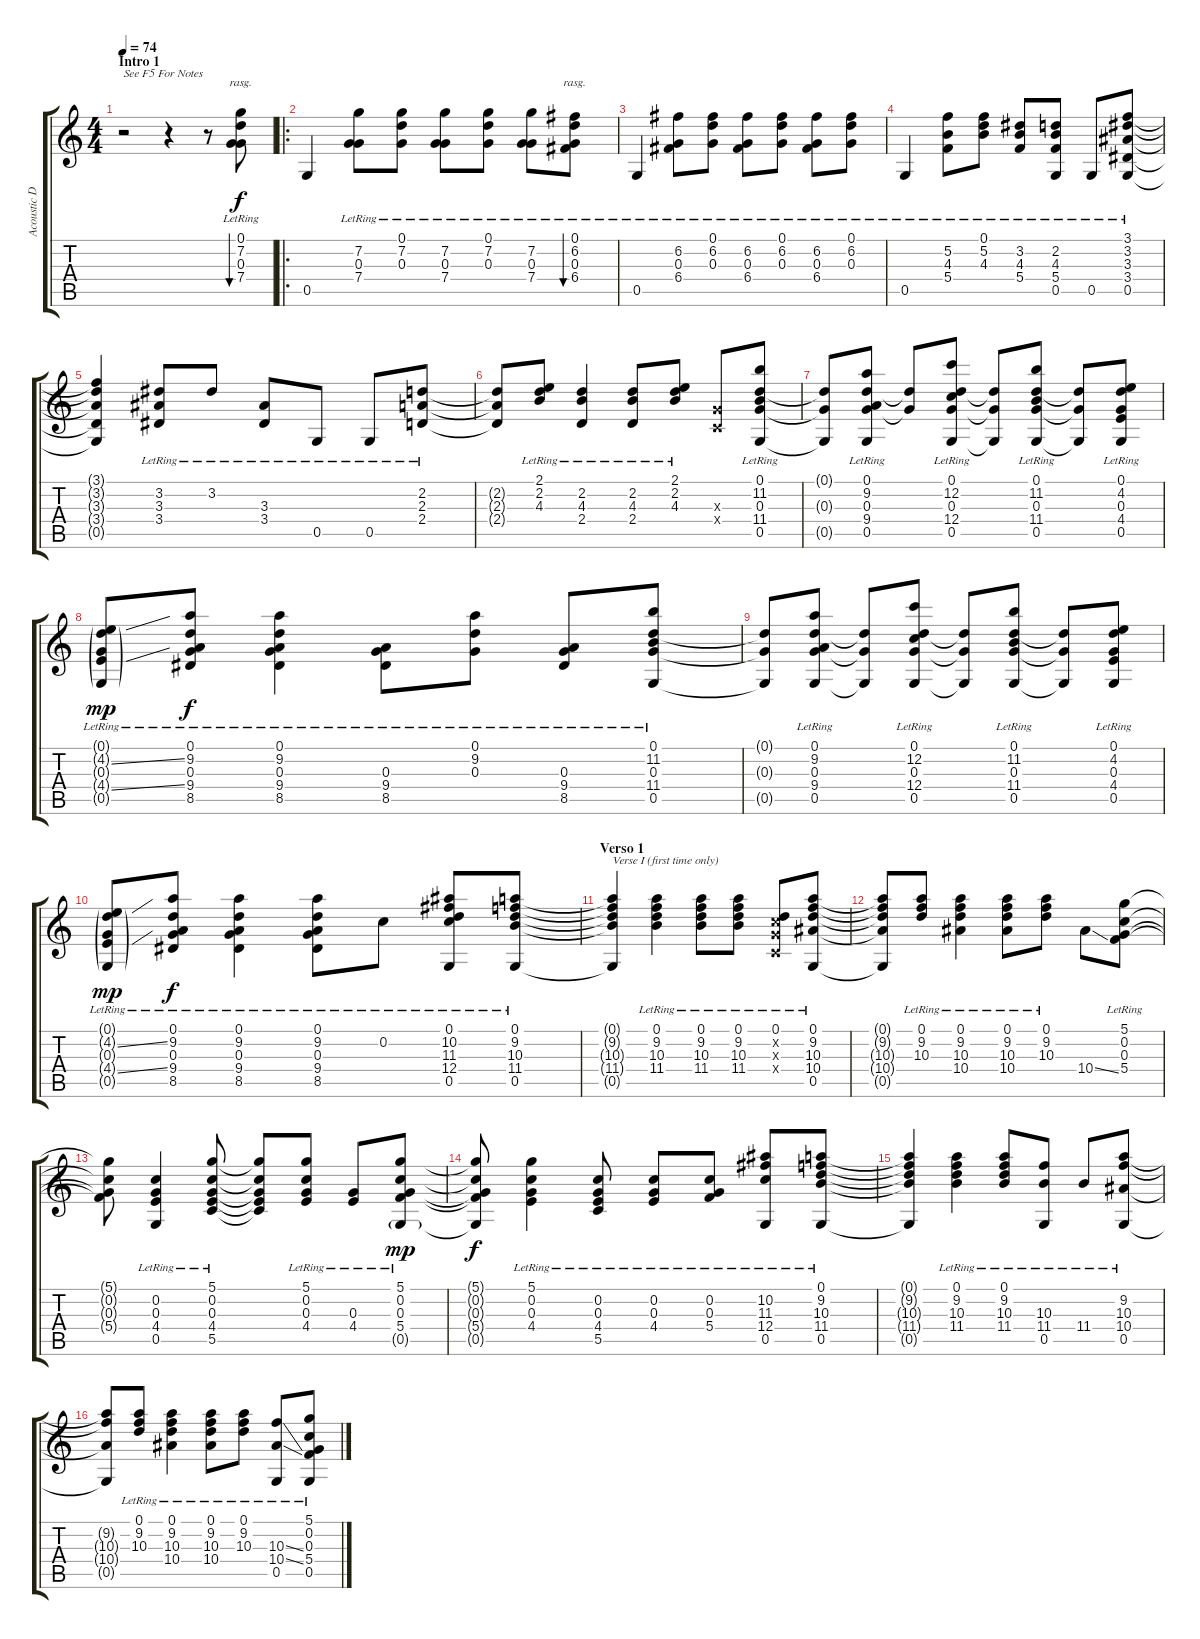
\track ("Acoustic DGCGCD" "Acoustic D") {instrument acousticguitarsteel}
\staff {score tabs}
\tuning (D4 C4 G3 C3 G2 D2) {hide}
\ts (4 4)
\section ("" "Intro 1")
\tempo 74
\clef g2
\ks c
r.2{txt "See F5 For Notes" dy f instrument acousticguitarsteel} r.4 r.8 (0.1{lr} 7.2{lr} 0.3{lr} 7.4{lr}).8{bu 480 rasg ii} |
\ro
0.5.4 (7.2{lr} 0.3{lr} 7.4{lr}).8 (0.1{lr} 7.2{lr} 0.3{lr}).8 (7.2{lr} 0.3{lr} 7.4{lr}).8 (0.1{lr} 7.2{lr} 0.3{lr}).8 (7.2{lr} 0.3{lr} 7.4{lr}).8 (0.1{lr} 6.2{lr} 0.3{lr} 6.4{lr}).8{bu 480 rasg ii} |
0.5{lr}.4 (6.2{lr} 0.3{lr} 6.4{lr}).8 (0.1{lr} 6.2{lr} 0.3{lr}).8 (6.2{lr} 0.3{lr} 6.4{lr}).8 (0.1{lr} 6.2{lr} 0.3{lr}).8 (6.2{lr} 0.3{lr} 6.4{lr}).8 (0.1{lr} 6.2{lr} 0.3{lr}).8 |
0.5{lr}.4 (5.2{lr} 4.3{lr} 5.4{lr}).8 (0.1{lr} 5.2{lr} 4.3{lr}).8 (3.2{lr} 4.3{lr} 5.4{lr}).8 (2.2{lr} 4.3{lr} 5.4{lr} 0.5{lr}).8 0.5{lr}.8 (3.1{lr} 3.2{lr} 3.3{lr} 3.4{lr} 0.5{lr}).8 |
(3.1{t} 3.2{t} 3.3{t} 3.4{t} 0.5{t}).4 (3.2{lr} 3.3{lr} 3.4{lr}).8 3.2{lr}.8 (3.3{lr} 3.4{lr}).8 0.5{lr}.8 0.5{lr}.8 (2.2{lr} 2.3{lr} 2.4{lr}).8 |
(2.2{t} 2.3{t} 2.4{t}).8 (2.1{lr} 2.2{lr} 4.3{lr}).8 (2.2{lr} 4.3{lr} 2.4{lr}).4 (2.2{lr} 4.3{lr} 2.4{lr}).8 (2.1{lr} 2.2{lr} 4.3{lr}).8 (0.3{x} 0.4{x}).8 (0.1{lr} 11.2{lr} 0.3{lr} 11.4{lr} 0.5{lr}).8 |
(0.1{t} 0.3{t} 0.5{t}).8 (0.1{lr} 9.2{lr} 0.3{lr} 9.4{lr} 0.5{lr}).8 (0.1{t} 0.3{t}).8 (0.1{lr} 12.2{lr} 0.3{lr} 12.4{lr} 0.5{lr}).8 (0.1{t} 0.3{t} 0.5{t}).8 (0.1{lr} 11.2{lr} 0.3{lr} 11.4{lr} 0.5{lr}).8 (0.1{t} 0.3{t} 0.5{t}).8 (0.1{lr} 4.2{lr} 0.3{lr} 4.4{lr} 0.5{lr}).8 |
(0.1{g lr} 4.2{ss g} 0.3{g lr} 4.4{ss g} 0.5{g lr}).8{dy mp} (0.1{lr} 9.2{lr} 0.3{lr} 9.4{lr} 8.5{lr}).8{dy f} (0.1{lr} 9.2{lr} 0.3{lr} 9.4{lr} 8.5{lr}).4 (0.3{lr} 9.4{lr} 8.5{lr}).8 (0.1{lr} 9.2{lr} 0.3{lr}).8 (0.3{lr} 9.4{lr} 8.5{lr}).8 (0.1{lr} 11.2{lr} 0.3{lr} 11.4{lr} 0.5{lr}).8 |
(0.1{t} 0.3{t} 0.5{t}).8 (0.1{lr} 9.2{lr} 0.3{lr} 9.4{lr} 0.5{lr}).8 (0.1{t} 0.3{t} 0.5{t}).8 (0.1{lr} 12.2{lr} 0.3{lr} 12.4{lr} 0.5{lr}).8 (0.1{t} 0.3{t} 0.5{t}).8 (0.1{lr} 11.2{lr} 0.3{lr} 11.4{lr} 0.5{lr}).8 (0.1{t} 0.3{t} 0.5{t}).8 (0.1{lr} 4.2{lr} 0.3{lr} 4.4{lr} 0.5{lr}).8 |
(0.1{g lr} 4.2{ss g} 0.3{g lr} 4.4{ss g} 0.5{g lr}).8{dy mp} (0.1{lr} 9.2{lr} 0.3{lr} 9.4{lr} 8.5{lr}).8{dy f} (0.1{lr} 9.2{lr} 0.3{lr} 9.4{lr} 8.5{lr}).4 (0.1{lr} 9.2{lr} 0.3{lr} 9.4{lr} 8.5{lr}).8 0.2{lr}.8 (0.1{lr} 10.2{lr} 11.3{lr} 12.4{lr} 0.5{lr}).8 (0.1{lr} 9.2{lr} 10.3{lr} 11.4{lr} 0.5{lr}).8 |
\section ("" "Verso 1")
(0.1{t} 9.2{t} 10.3{t} 11.4{t} 0.5{t}).4{txt "Verse I (first time only)"} (0.1{lr} 9.2{lr} 10.3{lr} 11.4{lr}).4 (0.1{lr} 9.2{lr} 10.3{lr} 11.4{lr}).8 (0.1{lr} 9.2{lr} 10.3{lr} 11.4{lr}).8 (0.1{lr} 0.2{x} 0.3{x} 0.4{x}).8 (0.1{lr} 9.2{lr} 10.3{lr} 10.4{lr} 0.5{lr}).8 |
(0.1{t} 9.2{t} 10.3{t} 10.4{t} 0.5{t}).8 (0.1{lr} 9.2{lr} 10.3{lr}).8 (0.1{lr} 9.2{lr} 10.3{lr} 10.4{lr}).4 (0.1{lr} 9.2{lr} 10.3{lr} 10.4{lr}).8 (0.1{lr} 9.2{lr} 10.3{lr}).8 10.4{ss}.8 (5.1{lr} 0.2{lr} 0.3{lr} 5.4{lr}).8 |
(5.1{t} 0.2{t} 0.3{t} 5.4{t}).8 (0.2{lr} 0.3{lr} 4.4{lr} 0.5{lr}).4 (5.1{lr} 0.2{lr} 0.3{lr} 4.4{lr} 5.5{lr}).8 (5.1{t} 0.2{t} 0.3{t} 4.4{t} 5.5{t}).8 (5.1{lr} 0.2{lr} 0.3{lr} 4.4{lr}).8 (0.3{lr} 4.4{lr}).8 (5.1{lr} 0.2{lr} 0.3{lr} 5.4{lr} 0.5{g lr}).8{dy mp} |
(5.1{t} 0.2{t} 0.3{t} 5.4{t} 0.5{t}).8{dy f} (5.1{lr} 0.2{lr} 0.3{lr} 4.4{lr}).4 (0.2{lr} 0.3{lr} 4.4{lr} 5.5{lr}).8 (0.2{lr} 0.3{lr} 4.4{lr}).8 (0.2{lr} 0.3{lr} 5.4{lr}).8 (10.2{lr} 11.3{lr} 12.4{lr} 0.5{lr}).8 (0.1{lr} 9.2{lr} 10.3{lr} 11.4{lr} 0.5{lr}).8 |
(0.1{t} 9.2{t} 10.3{t} 11.4{t} 0.5{t}).4 (0.1{lr} 9.2{lr} 10.3{lr} 11.4{lr}).4 (0.1{lr} 9.2{lr} 10.3{lr} 11.4{lr}).8 (10.3{lr} 11.4{lr} 0.5{lr}).8 11.4{lr}.8 (9.2{lr} 10.3{lr} 10.4{lr} 0.5{lr}).8 |
(9.2{t} 10.3{t} 10.4{t} 0.5{t}).8 (0.1{lr} 9.2{lr} 10.3{lr}).8 (0.1{lr} 9.2{lr} 10.3{lr} 10.4{lr}).4 (0.1{lr} 9.2{lr} 10.3{lr} 10.4{lr}).8 (0.1{lr} 9.2{lr} 10.3{lr}).8 (10.3{ss} 10.4{ss} 0.5{lr}).8 (5.1{lr} 0.2{lr} 0.3{lr} 5.4{lr} 0.5{lr}).8
